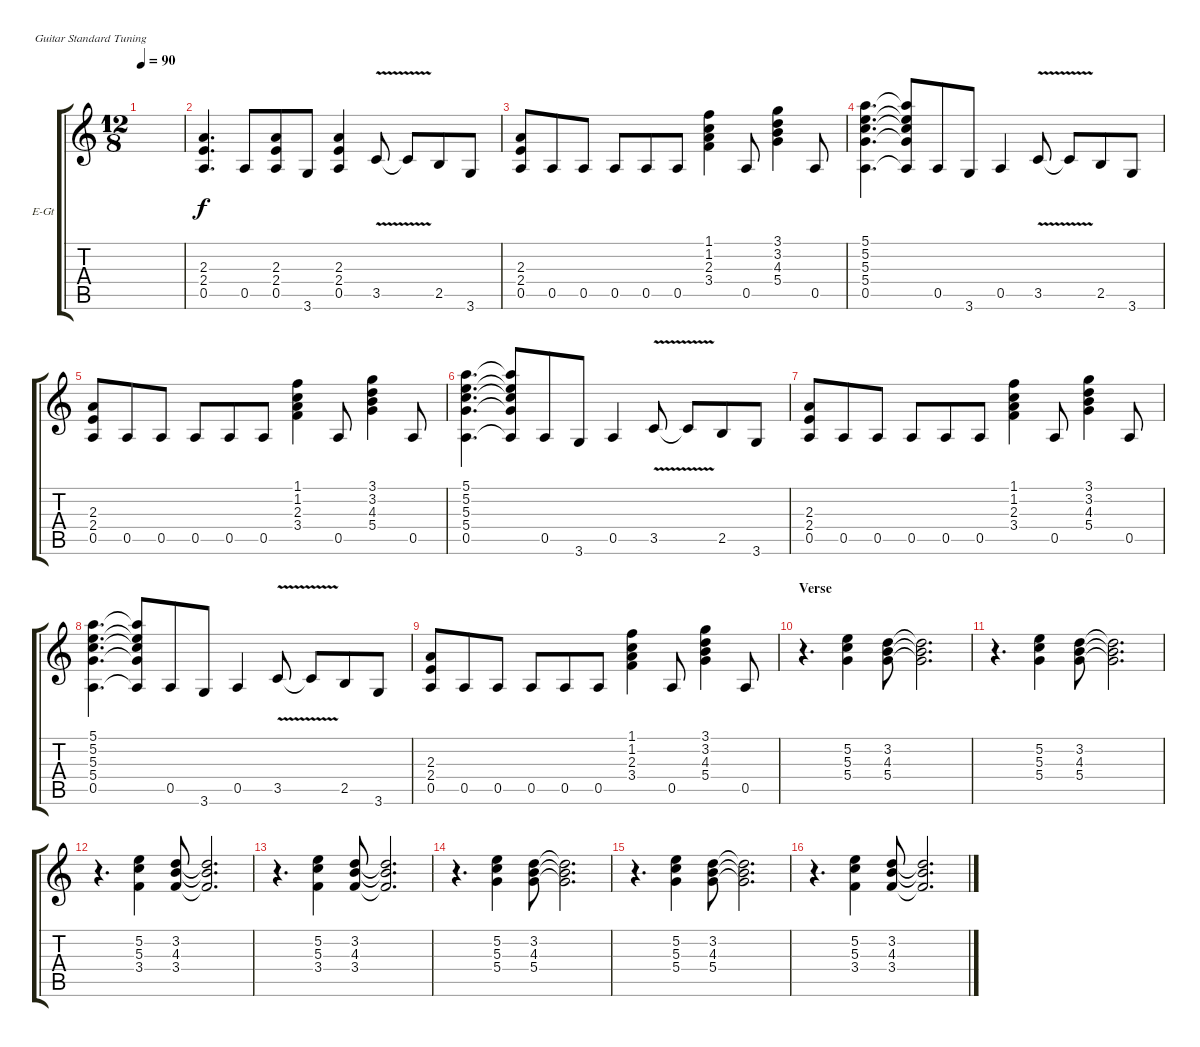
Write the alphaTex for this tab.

\defaultSystemsLayout 4
\bracketExtendMode groupsimilarinstruments
\firstSystemTrackNameOrientation horizontal
\otherSystemsTrackNameOrientation horizontal
\track ("VINNIE VINCENT" "E-Gt") {solo instrument distortionguitar}
\staff {score tabs}
\tuning (E4 B3 G3 D3 A2 E2)
\ts (12 8)
\tempo 90
\clef g2
\scale
0.149008
\ks c
|
\scale
0.426638 (0.5 2.4 2.3).4{d} 0.5.8 (0.5 2.4 2.3).8 3.6.8 (0.5 2.4 2.3).4 3.5{v}.8 3.5{v t}.8 2.5.8 3.6.8 |
\scale
0.422416 (0.5 2.4 2.3).8 0.5.8 0.5.8 0.5.8 0.5.8 0.5.8 (3.4 2.3 1.2 1.1).4 0.5.8 (5.4 4.3 3.2 3.1).4 0.5.8 |
(0.5 5.4 5.3 5.2 5.1).4{d beam invert} (0.5{t} 5.4{t} 5.3{t} 5.2{t} 5.1{t}).8 0.5.8 3.6.8 0.5.4 3.5{v}.8 3.5{v t}.8 2.5.8 3.6.8 |
(0.5 2.4 2.3).8 0.5.8 0.5.8 0.5.8 0.5.8 0.5.8 (3.4 2.3 1.2 1.1).4 0.5.8 (5.4 4.3 3.2 3.1).4 0.5.8 |
(0.5 5.4 5.3 5.2 5.1).4{d beam invert} (0.5{t} 5.4{t} 5.3{t} 5.2{t} 5.1{t}).8 0.5.8 3.6.8 0.5.4 3.5{v}.8 3.5{v t}.8 2.5.8 3.6.8 |
(0.5 2.4 2.3).8 0.5.8 0.5.8 0.5.8 0.5.8 0.5.8 (3.4 2.3 1.2 1.1).4 0.5.8 (5.4 4.3 3.2 3.1).4 0.5.8 |
(0.5 5.4 5.3 5.2 5.1).4{d beam invert} (0.5{t} 5.4{t} 5.3{t} 5.2{t} 5.1{t}).8 0.5.8 3.6.8 0.5.4 3.5{v}.8 3.5{v t}.8 2.5.8 3.6.8 |
(0.5 2.4 2.3).8 0.5.8 0.5.8 0.5.8 0.5.8 0.5.8 (3.4 2.3 1.2 1.1).4 0.5.8 (5.4 4.3 3.2 3.1).4 0.5.8 |
\section ("" "Verse")
r.4{d} (5.2 5.3 5.4).4 (5.4 4.3 3.2).8 (5.4{t} 4.3{t} 3.2{t}).2{d} |
r.4{d} (5.2 5.3 5.4).4 (5.4 4.3 3.2).8 (5.4{t} 4.3{t} 3.2{t}).2{d} |
r.4{d} (5.2 5.3 3.4).4 (3.4 4.3 3.2).8 (3.4{t} 4.3{t} 3.2{t}).2{d} |
r.4{d} (5.2 5.3 3.4).4 (3.2 4.3 3.4).8 (3.2{t} 4.3{t} 3.4{t}).2{d} |
r.4{d} (5.2 5.3 5.4).4 (3.2 4.3 5.4).8 (3.2{t} 4.3{t} 5.4{t}).2{d} |
r.4{d} (5.2 5.3 5.4).4 (3.2 4.3 5.4).8 (3.2{t} 4.3{t} 5.4{t}).2{d} |
r.4{d} (5.2 5.3 3.4).4 (3.2 4.3 3.4).8 (3.2{t} 4.3{t} 3.4{t}).2{d}
